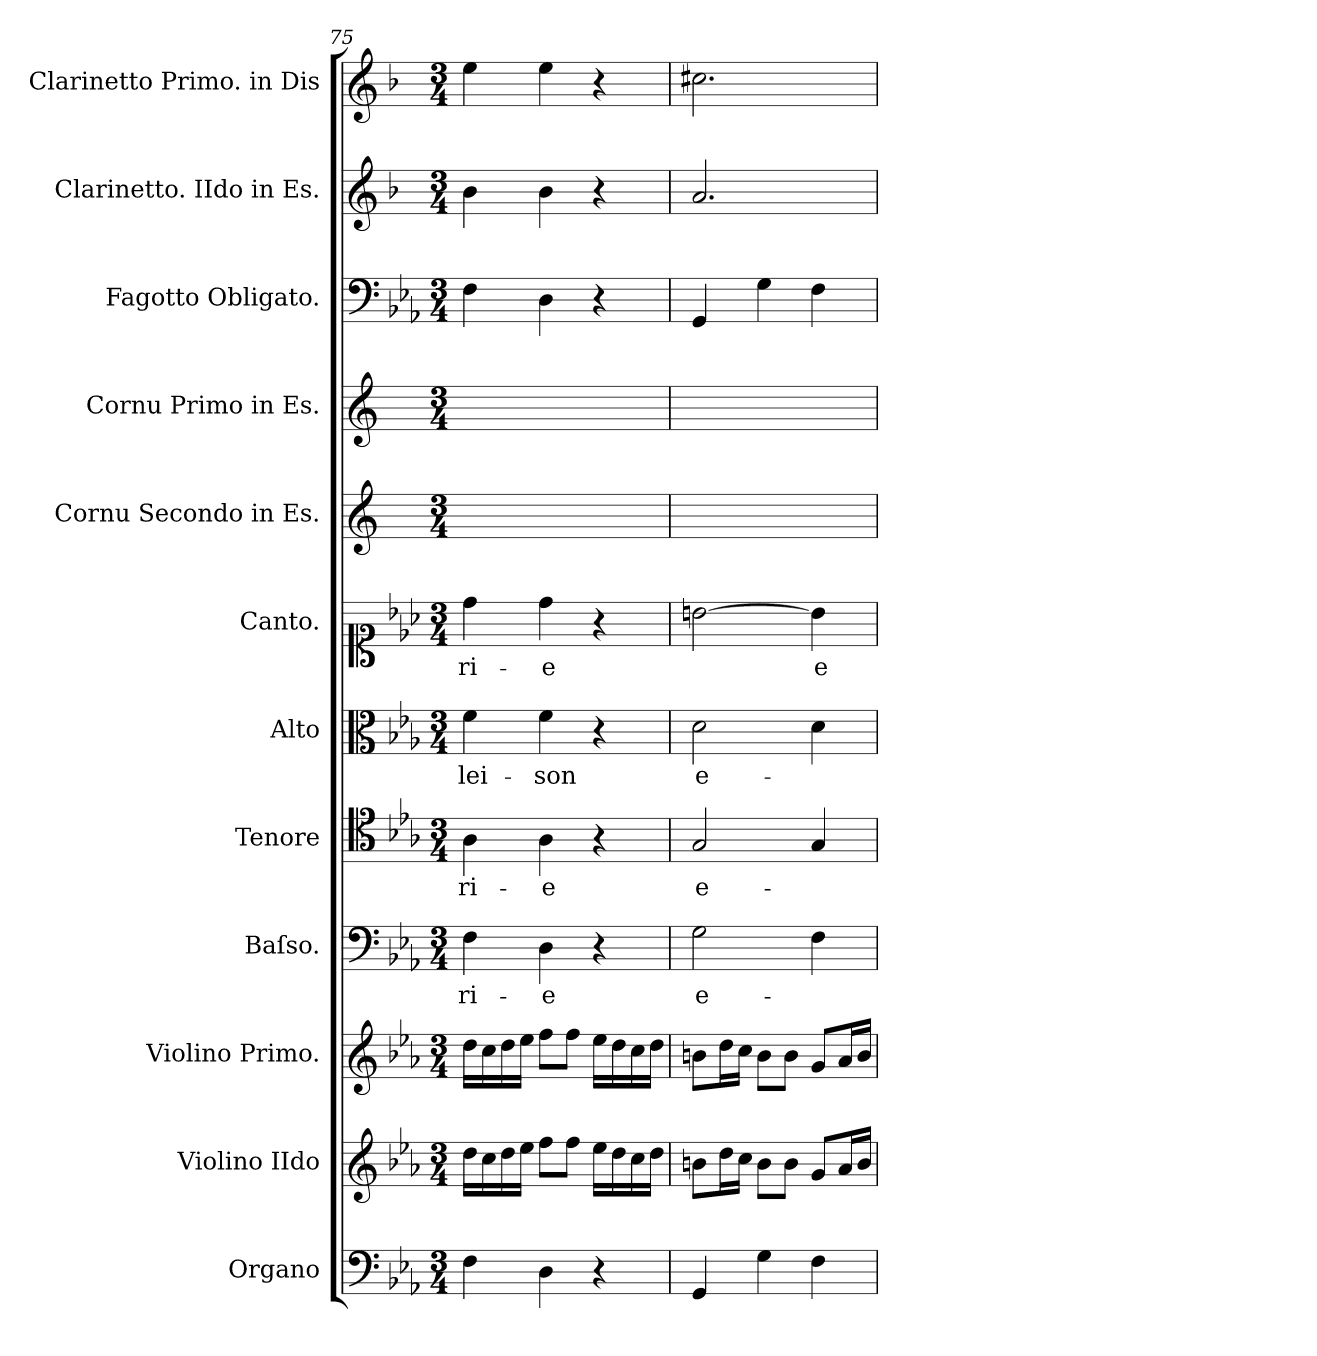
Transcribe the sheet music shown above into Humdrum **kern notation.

**kern	**kern	**kern	**kern	**text	**kern	**text	**kern	**text	**kern	**text	**kern	**kern	**kern	**kern	**kern
*part12	*part11	*part10	*part9	*part9	*part8	*part8	*part7	*part7	*part6	*part6	*part5	*part4	*part3	*part2	*part1
*staff12	*staff11	*staff10	*staff9	*staff9	*staff8	*staff8	*staff7	*staff7	*staff6	*staff6	*staff5	*staff4	*staff3	*staff2	*staff1
*I"Organo	*I"Violino IIdo	*I"Violino Primo.	*I"Baſso.	*	*I"Tenore	*	*I"Alto	*	*I"Canto.	*	*I"Cornu Secondo in Es.	*I"Cornu Primo in Es.	*I"Fagotto Obligato.	*I"Clarinetto. IIdo in Es.	*I"Clarinetto Primo. in Dis
*I'org	*I'vl II	*I'vl I	*I'B	*	*I'T	*	*I'A	*	*	*	*I'cor 2 in E♭	*I'cor 1 in E♭	*I'fag	*I'cl 2 in E♭	*I'cl 2 in E♭
*clefF4	*clefG2	*clefG2	*clefF4	*	*clefC4	*	*clefC3	*	*clefC1	*	*clefG2	*clefG2	*clefF4	*clefG2	*clefG2
*	*	*	*	*	*	*	*	*	*	*	*ITrd5c9	*ITrd5c9	*	*ITrd1c2	*ITrd1c2
*k[b-e-a-]	*k[b-e-a-]	*k[b-e-a-]	*k[b-e-a-]	*	*k[b-e-a-]	*	*k[b-e-a-]	*	*k[b-e-a-]	*	*k[b-e-a-]	*k[b-e-a-]	*k[b-e-a-]	*k[b-e-a-]	*k[b-e-a-]
*M3/4	*M3/4	*M3/4	*M3/4	*	*M3/4	*	*M3/4	*	*M3/4	*	*M3/4	*M3/4	*M3/4	*M3/4	*M3/4
=75	=75	=75	=75	=75	=75	=75	=75	=75	=75	=75	=75	=75	=75	=75	=75
4F\	16dd\LL	16dd\LL	4F\	-ri-	4A-\	-ri-	4f\	-lei-	4dd\	-ri-	2.ryy	2.ryy	4F\	4a-\	4dd\
.	16cc\	16cc\	.	.	.	.	.	.	.	.	.	.	.	.	.
.	16dd\	16dd\	.	.	.	.	.	.	.	.	.	.	.	.	.
.	16ee-\JJ	16ee-\JJ	.	.	.	.	.	.	.	.	.	.	.	.	.
4D\	8ff\L	8ff\L	4D\	-e	4A-\	-e	4f\	-son	4dd\	-e	.	.	4D\	4a-\	4dd\
.	8ff\J	8ff\J	.	.	.	.	.	.	.	.	.	.	.	.	.
4r	16ee-\LL	16ee-\LL	4r	.	4r	.	4r	.	4r	.	.	.	4r	4r	4r
.	16dd\	16dd\	.	.	.	.	.	.	.	.	.	.	.	.	.
.	16cc\	16cc\	.	.	.	.	.	.	.	.	.	.	.	.	.
.	16dd\JJ	16dd\JJ	.	.	.	.	.	.	.	.	.	.	.	.	.
=76	=76	=76	=76	=76	=76	=76	=76	=76	=76	=76	=76	=76	=76	=76	=76
4GG/	8bn\L	8bn\L	2G\	e-	2G/	e-	2d\	e-	[2bn\	.	2.ryy	2.ryy	4GG/	2.g/	2.bn\
.	16dd\L	16dd\L	.	.	.	.	.	.	.	.	.	.	.	.	.
.	16cc\JJ	16cc\JJ	.	.	.	.	.	.	.	.	.	.	.	.	.
4G\	8b\L	8b\L	.	.	.	.	.	.	.	.	.	.	4G\	.	.
.	8b\J	8b\J	.	.	.	.	.	.	.	.	.	.	.	.	.
4F\	8g/L	8g/L	4F\	.	4G/	.	4d\	.	4b\]	e-	.	.	4F\	.	.
.	16a-/L	16a-/L	.	.	.	.	.	.	.	.	.	.	.	.	.
.	16b/JJ	16b/JJ	.	.	.	.	.	.	.	.	.	.	.	.	.
=	=	=	=	=	=	=	=	=	=	=	=	=	=	=	=
*-	*-	*-	*-	*-	*-	*-	*-	*-	*-	*-	*-	*-	*-	*-	*-
